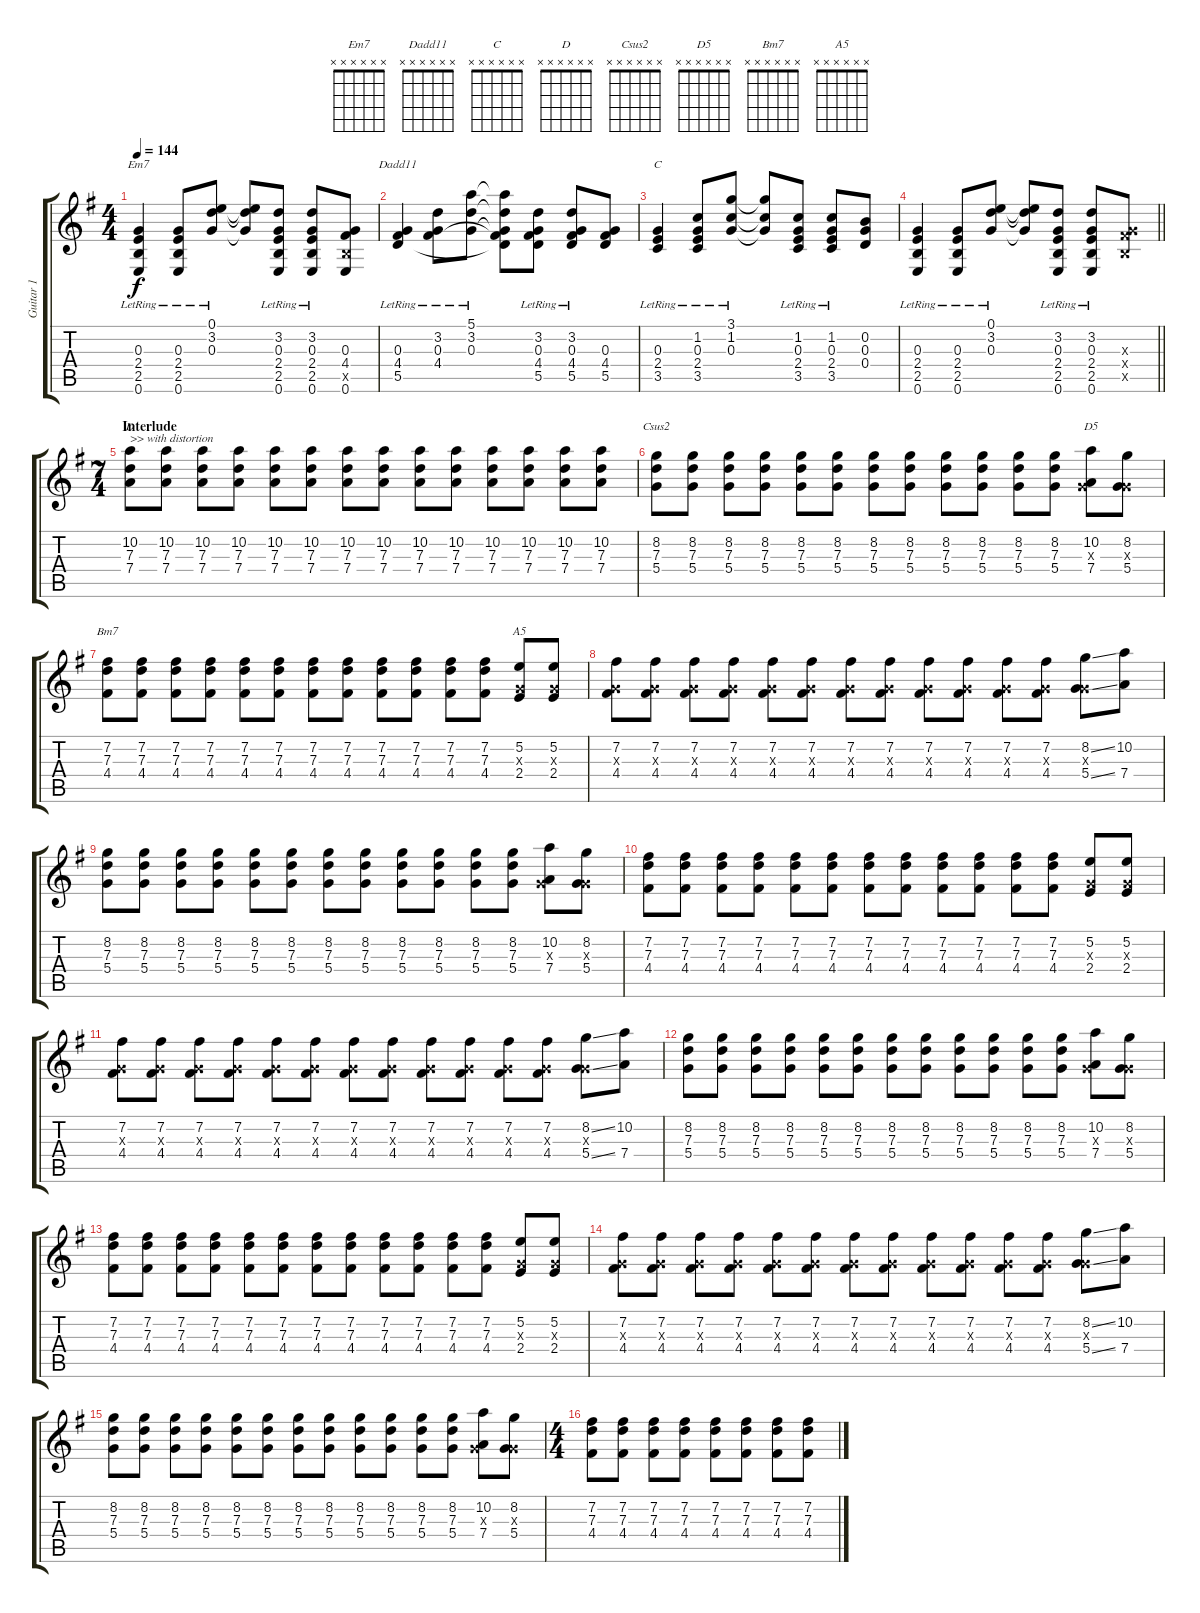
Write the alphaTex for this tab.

\track ("Guitar 1" "Guitar 1") {instrument distortionguitar}
\staff {score tabs}
\tuning (E4 B3 G3 D3 A2 E2) {hide}
\chord ("Em7" x x x x x x)
\chord ("Dadd11" x x x x x x)
\chord ("C" x x x x x x)
\chord ("D" x x x x x x)
\chord ("Csus2" x x x x x x)
\chord ("D5" x x x x x x)
\chord ("Bm7" x x x x x x)
\chord ("A5" x x x x x x)
\ts (4 4)
\tempo 144
\clef g2
\ks g
(0.3{lr} 2.4{lr} 2.5{lr} 0.6{lr}).4{ch "Em7" dy f} (0.3{lr} 2.4{lr} 2.5{lr} 0.6{lr}).8 (0.1{lr} 3.2{lr} 0.3{lr}).8 (0.1{t} 3.2{t} 0.3{t}).8 (3.2{lr} 0.3{lr} 2.4 2.5{lr} 0.6{lr}).8 (3.2{lr} 0.3{lr} 2.4 2.5{lr} 0.6{lr}).8 (0.3 4.4 2.5{x} 0.6).8 |
(0.3{lr} 4.4{lr} 5.5{lr}).4{ch "Dadd11"} (3.2{lr} 0.3{lr} 4.4{lr}).8 (5.1{lr} 3.2{lr} 0.3{lr}).8 (5.1{t} 3.2{t} 0.3{t} 4.4{t} 5.5{t}).8 (3.2{lr} 0.3{lr} 4.4{lr} 5.5{lr}).8 (3.2{lr} 0.3{lr} 4.4{lr} 5.5{lr}).8 (0.3 4.4 5.5).8 |
(0.3{lr} 2.4{lr} 3.5{lr}).4{ch "C"} (1.2{lr} 0.3{lr} 2.4{lr} 3.5{lr}).8 (3.1{lr} 1.2{lr} 0.3{lr}).8 (3.1{t} 1.2{t} 0.3{t}).8 (1.2{lr} 0.3{lr} 2.4{lr} 3.5{lr}).8 (1.2{lr} 0.3{lr} 2.4{lr} 3.5{lr}).8 (0.2 0.3 0.4).8 |
\barLineRight lightlight
(0.3{lr} 2.4{lr} 2.5{lr} 0.6{lr}).4 (0.3{lr} 2.4{lr} 2.5{lr} 0.6{lr}).8 (0.1{lr} 3.2{lr} 0.3{lr}).8 (0.1{t} 3.2{t} 0.3{t}).8 (3.2{lr} 0.3{lr} 2.4 2.5{lr} 0.6{lr}).8 (3.2{lr} 0.3{lr} 2.4 2.5{lr} 0.6{lr}).8 (0.3{x} 4.4{x} 2.5{x}).8 |
\ts (7 4)
\section ("" "Interlude")
(10.2 7.3 7.4).8{ch "D" txt ">> with distortion" instrument distortionguitar} (10.2 7.3 7.4).8 (10.2 7.3 7.4).8 (10.2 7.3 7.4).8 (10.2 7.3 7.4).8 (10.2 7.3 7.4).8 (10.2 7.3 7.4).8 (10.2 7.3 7.4).8 (10.2 7.3 7.4).8 (10.2 7.3 7.4).8 (10.2 7.3 7.4).8 (10.2 7.3 7.4).8 (10.2 7.3 7.4).8 (10.2 7.3 7.4).8 |
(8.2 7.3 5.4).8{ch "Csus2"} (8.2 7.3 5.4).8 (8.2 7.3 5.4).8 (8.2 7.3 5.4).8 (8.2 7.3 5.4).8 (8.2 7.3 5.4).8 (8.2 7.3 5.4).8 (8.2 7.3 5.4).8 (8.2 7.3 5.4).8 (8.2 7.3 5.4).8 (8.2 7.3 5.4).8 (8.2 7.3 5.4).8 (10.2 0.3{x} 7.4).8{ch "D5"} (8.2 0.3{x} 5.4).8 |
(7.2 7.3 4.4).8{ch "Bm7"} (7.2 7.3 4.4).8 (7.2 7.3 4.4).8 (7.2 7.3 4.4).8 (7.2 7.3 4.4).8 (7.2 7.3 4.4).8 (7.2 7.3 4.4).8 (7.2 7.3 4.4).8 (7.2 7.3 4.4).8 (7.2 7.3 4.4).8 (7.2 7.3 4.4).8 (7.2 7.3 4.4).8 (5.2 0.3{x} 2.4).8{ch "A5"} (5.2 0.3{x} 2.4).8 |
(7.2 0.3{x} 4.4).8 (7.2 0.3{x} 4.4).8 (7.2 0.3{x} 4.4).8 (7.2 0.3{x} 4.4).8 (7.2 0.3{x} 4.4).8 (7.2 0.3{x} 4.4).8 (7.2 0.3{x} 4.4).8 (7.2 0.3{x} 4.4).8 (7.2 0.3{x} 4.4).8 (7.2 0.3{x} 4.4).8 (7.2 0.3{x} 4.4).8 (7.2 0.3{x} 4.4).8 (8.2{ss} 0.3{x} 5.4{ss}).8 (10.2 7.4).8 |
(8.2 7.3 5.4).8 (8.2 7.3 5.4).8 (8.2 7.3 5.4).8 (8.2 7.3 5.4).8 (8.2 7.3 5.4).8 (8.2 7.3 5.4).8 (8.2 7.3 5.4).8 (8.2 7.3 5.4).8 (8.2 7.3 5.4).8 (8.2 7.3 5.4).8 (8.2 7.3 5.4).8 (8.2 7.3 5.4).8 (10.2 0.3{x} 7.4).8 (8.2 0.3{x} 5.4).8 |
(7.2 7.3 4.4).8 (7.2 7.3 4.4).8 (7.2 7.3 4.4).8 (7.2 7.3 4.4).8 (7.2 7.3 4.4).8 (7.2 7.3 4.4).8 (7.2 7.3 4.4).8 (7.2 7.3 4.4).8 (7.2 7.3 4.4).8 (7.2 7.3 4.4).8 (7.2 7.3 4.4).8 (7.2 7.3 4.4).8 (5.2 0.3{x} 2.4).8 (5.2 0.3{x} 2.4).8 |
(7.2 0.3{x} 4.4).8 (7.2 0.3{x} 4.4).8 (7.2 0.3{x} 4.4).8 (7.2 0.3{x} 4.4).8 (7.2 0.3{x} 4.4).8 (7.2 0.3{x} 4.4).8 (7.2 0.3{x} 4.4).8 (7.2 0.3{x} 4.4).8 (7.2 0.3{x} 4.4).8 (7.2 0.3{x} 4.4).8 (7.2 0.3{x} 4.4).8 (7.2 0.3{x} 4.4).8 (8.2{ss} 0.3{x} 5.4{ss}).8 (10.2 7.4).8 |
(8.2 7.3 5.4).8 (8.2 7.3 5.4).8 (8.2 7.3 5.4).8 (8.2 7.3 5.4).8 (8.2 7.3 5.4).8 (8.2 7.3 5.4).8 (8.2 7.3 5.4).8 (8.2 7.3 5.4).8 (8.2 7.3 5.4).8 (8.2 7.3 5.4).8 (8.2 7.3 5.4).8 (8.2 7.3 5.4).8 (10.2 0.3{x} 7.4).8 (8.2 0.3{x} 5.4).8 |
(7.2 7.3 4.4).8 (7.2 7.3 4.4).8 (7.2 7.3 4.4).8 (7.2 7.3 4.4).8 (7.2 7.3 4.4).8 (7.2 7.3 4.4).8 (7.2 7.3 4.4).8 (7.2 7.3 4.4).8 (7.2 7.3 4.4).8 (7.2 7.3 4.4).8 (7.2 7.3 4.4).8 (7.2 7.3 4.4).8 (5.2 0.3{x} 2.4).8 (5.2 0.3{x} 2.4).8 |
(7.2 0.3{x} 4.4).8 (7.2 0.3{x} 4.4).8 (7.2 0.3{x} 4.4).8 (7.2 0.3{x} 4.4).8 (7.2 0.3{x} 4.4).8 (7.2 0.3{x} 4.4).8 (7.2 0.3{x} 4.4).8 (7.2 0.3{x} 4.4).8 (7.2 0.3{x} 4.4).8 (7.2 0.3{x} 4.4).8 (7.2 0.3{x} 4.4).8 (7.2 0.3{x} 4.4).8 (8.2{ss} 0.3{x} 5.4{ss}).8 (10.2 7.4).8 |
(8.2 7.3 5.4).8 (8.2 7.3 5.4).8 (8.2 7.3 5.4).8 (8.2 7.3 5.4).8 (8.2 7.3 5.4).8 (8.2 7.3 5.4).8 (8.2 7.3 5.4).8 (8.2 7.3 5.4).8 (8.2 7.3 5.4).8 (8.2 7.3 5.4).8 (8.2 7.3 5.4).8 (8.2 7.3 5.4).8 (10.2 0.3{x} 7.4).8 (8.2 0.3{x} 5.4).8 |
\ts (4 4)
(7.2 7.3 4.4).8 (7.2 7.3 4.4).8 (7.2 7.3 4.4).8 (7.2 7.3 4.4).8 (7.2 7.3 4.4).8 (7.2 7.3 4.4).8 (7.2 7.3 4.4).8 (7.2 7.3 4.4).8
